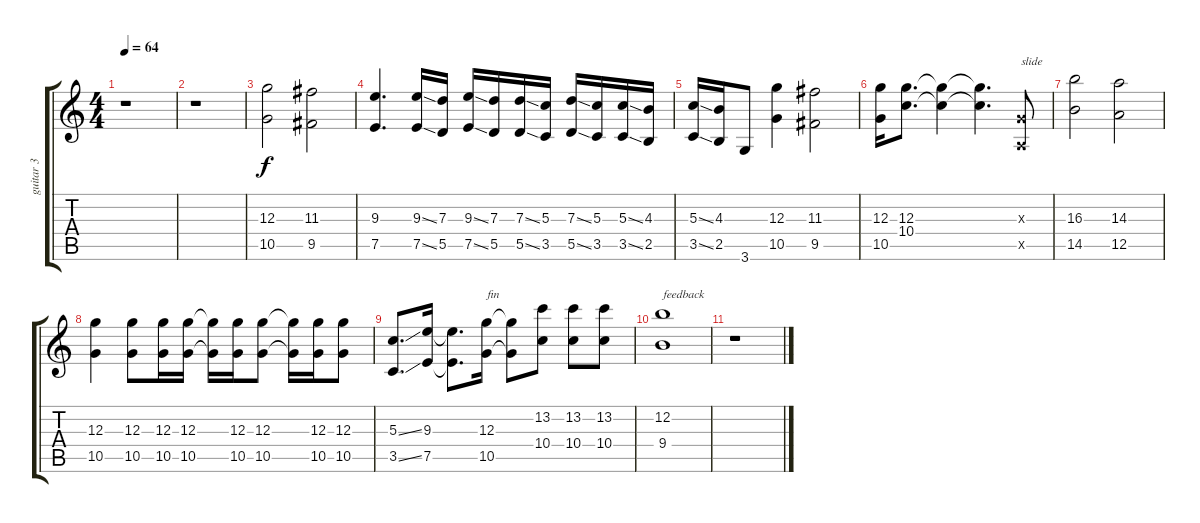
\track ("guitar 3" "guitar 3") {instrument overdrivenguitar}
\staff {score tabs}
\tuning (E4 B3 G3 D3 A2 E2) {hide}
\ts (4 4)
\tempo 64
\clef g2
\ks c
r.1{dy f} |
r.1 |
(12.3 10.5).2 (11.3 9.5).2 |
(9.3 7.5).4{d} (9.3{ss} 7.5{ss}).16 (7.3 5.5).16 (9.3{ss} 7.5{ss}).16 (7.3 5.5).16 (7.3{ss} 5.5{ss}).16 (5.3 3.5).16 (7.3{ss} 5.5{ss}).16 (5.3 3.5).16 (5.3{ss} 3.5{ss}).16 (4.3 2.5).16 |
(5.3{ss} 3.5{ss}).16 (4.3 2.5).16 3.6.8 (12.3 10.5).4 (11.3 9.5).2 |
(12.3 10.5).16 (12.3 10.4).8{d} (12.3{t} 10.4{t}).4 (12.3{t} 10.4{t}).4{d} (0.3{x} 0.5{x}).8{txt "slide"} |
(16.3 14.5).2 (14.3 12.5).2 |
(12.3 10.5).4 (12.3 10.5).8 (12.3 10.5).16 (12.3 10.5).16 (12.3{t} 10.5{t}).16 (12.3 10.5).16 (12.3 10.5).8 (12.3{t} 10.5{t}).16 (12.3 10.5).16 (12.3 10.5).8 |
(5.3{ss} 3.5{ss}).8{d} (9.3 7.5).16 (9.3{t} 7.5{t}).8{d} (12.3 10.5).16{txt "fin"} (12.3{t} 10.5{t}).8 (13.2 10.4).8 (13.2 10.4).8 (13.2 10.4).8 |
(12.2 9.4).1{txt "feedback"} |
r.1
